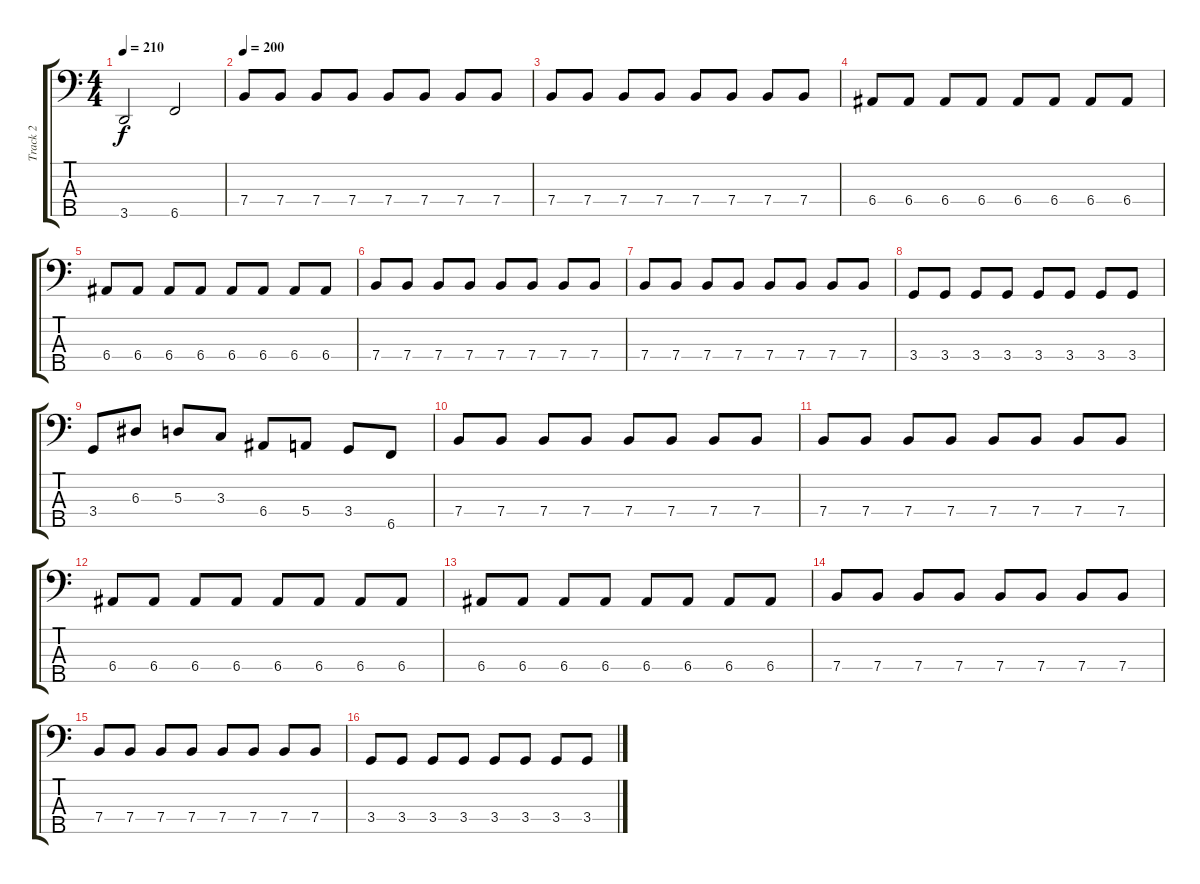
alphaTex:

\track ("Track 2" "Track 2") {instrument electricbasspick}
\staff {score tabs}
\tuning (G2 D2 A1 E1 B0) {hide}
\ts (4 4)
\tempo 210
\clef f4
\ks c
3.5{t}.2{dy f} 6.5.2 |
\tempo 200
7.4.8 7.4.8 7.4.8 7.4.8 7.4.8 7.4.8 7.4.8 7.4.8 |
7.4.8 7.4.8 7.4.8 7.4.8 7.4.8 7.4.8 7.4.8 7.4.8 |
6.4.8 6.4.8 6.4.8 6.4.8 6.4.8 6.4.8 6.4.8 6.4.8 |
6.4.8 6.4.8 6.4.8 6.4.8 6.4.8 6.4.8 6.4.8 6.4.8 |
7.4.8 7.4.8 7.4.8 7.4.8 7.4.8 7.4.8 7.4.8 7.4.8 |
7.4.8 7.4.8 7.4.8 7.4.8 7.4.8 7.4.8 7.4.8 7.4.8 |
3.4.8 3.4.8 3.4.8 3.4.8 3.4.8 3.4.8 3.4.8 3.4.8 |
3.4.8 6.3.8 5.3.8 3.3.8 6.4.8 5.4.8 3.4.8 6.5.8 |
7.4.8 7.4.8 7.4.8 7.4.8 7.4.8 7.4.8 7.4.8 7.4.8 |
7.4.8 7.4.8 7.4.8 7.4.8 7.4.8 7.4.8 7.4.8 7.4.8 |
6.4.8 6.4.8 6.4.8 6.4.8 6.4.8 6.4.8 6.4.8 6.4.8 |
6.4.8 6.4.8 6.4.8 6.4.8 6.4.8 6.4.8 6.4.8 6.4.8 |
7.4.8 7.4.8 7.4.8 7.4.8 7.4.8 7.4.8 7.4.8 7.4.8 |
7.4.8 7.4.8 7.4.8 7.4.8 7.4.8 7.4.8 7.4.8 7.4.8 |
3.4.8 3.4.8 3.4.8 3.4.8 3.4.8 3.4.8 3.4.8 3.4.8
